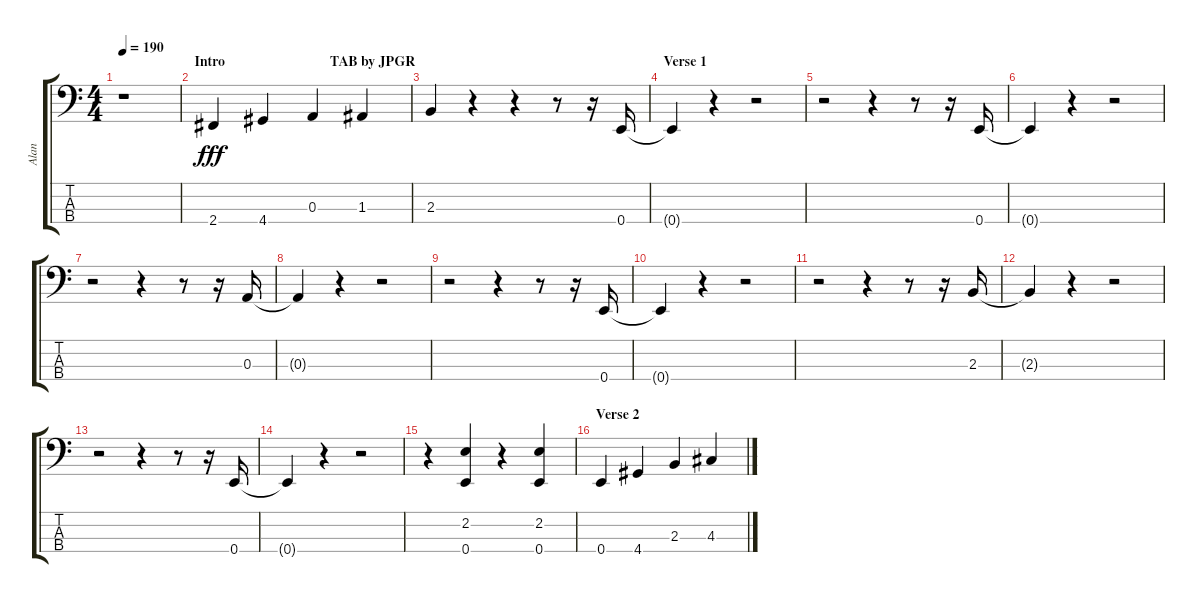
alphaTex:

\track ("Alan" "Alan") {instrument electricbassfinger}
\staff {score tabs}
\tuning (G2 D2 A1 E1) {hide}
\ts (4 4)
\tempo 190
\clef f4
\ks c
r.1{dy fff instrument electricbassfinger} |
\section ("" "Intro                              TAB by JPGR")
2.4.4 4.4.4 0.3.4 1.3.4 |
2.3.4 r.4 r.4 r.8 r.16 0.4.16 |
\section ("" "Verse 1")
0.4{t}.4 r.4 r.2 |
r.2 r.4 r.8 r.16 0.4.16 |
0.4{t}.4 r.4 r.2 |
r.2 r.4 r.8 r.16 0.3.16 |
0.3{t}.4 r.4 r.2 |
r.2 r.4 r.8 r.16 0.4.16 |
0.4{t}.4 r.4 r.2 |
r.2 r.4 r.8 r.16 2.3.16 |
2.3{t}.4 r.4 r.2 |
r.2 r.4 r.8 r.16 0.4.16 |
0.4{t}.4 r.4 r.2 |
r.4 (2.2 0.4).4 r.4 (2.2 0.4).4 |
\section ("" "Verse 2")
0.4.4 4.4.4 2.3.4 4.3.4
